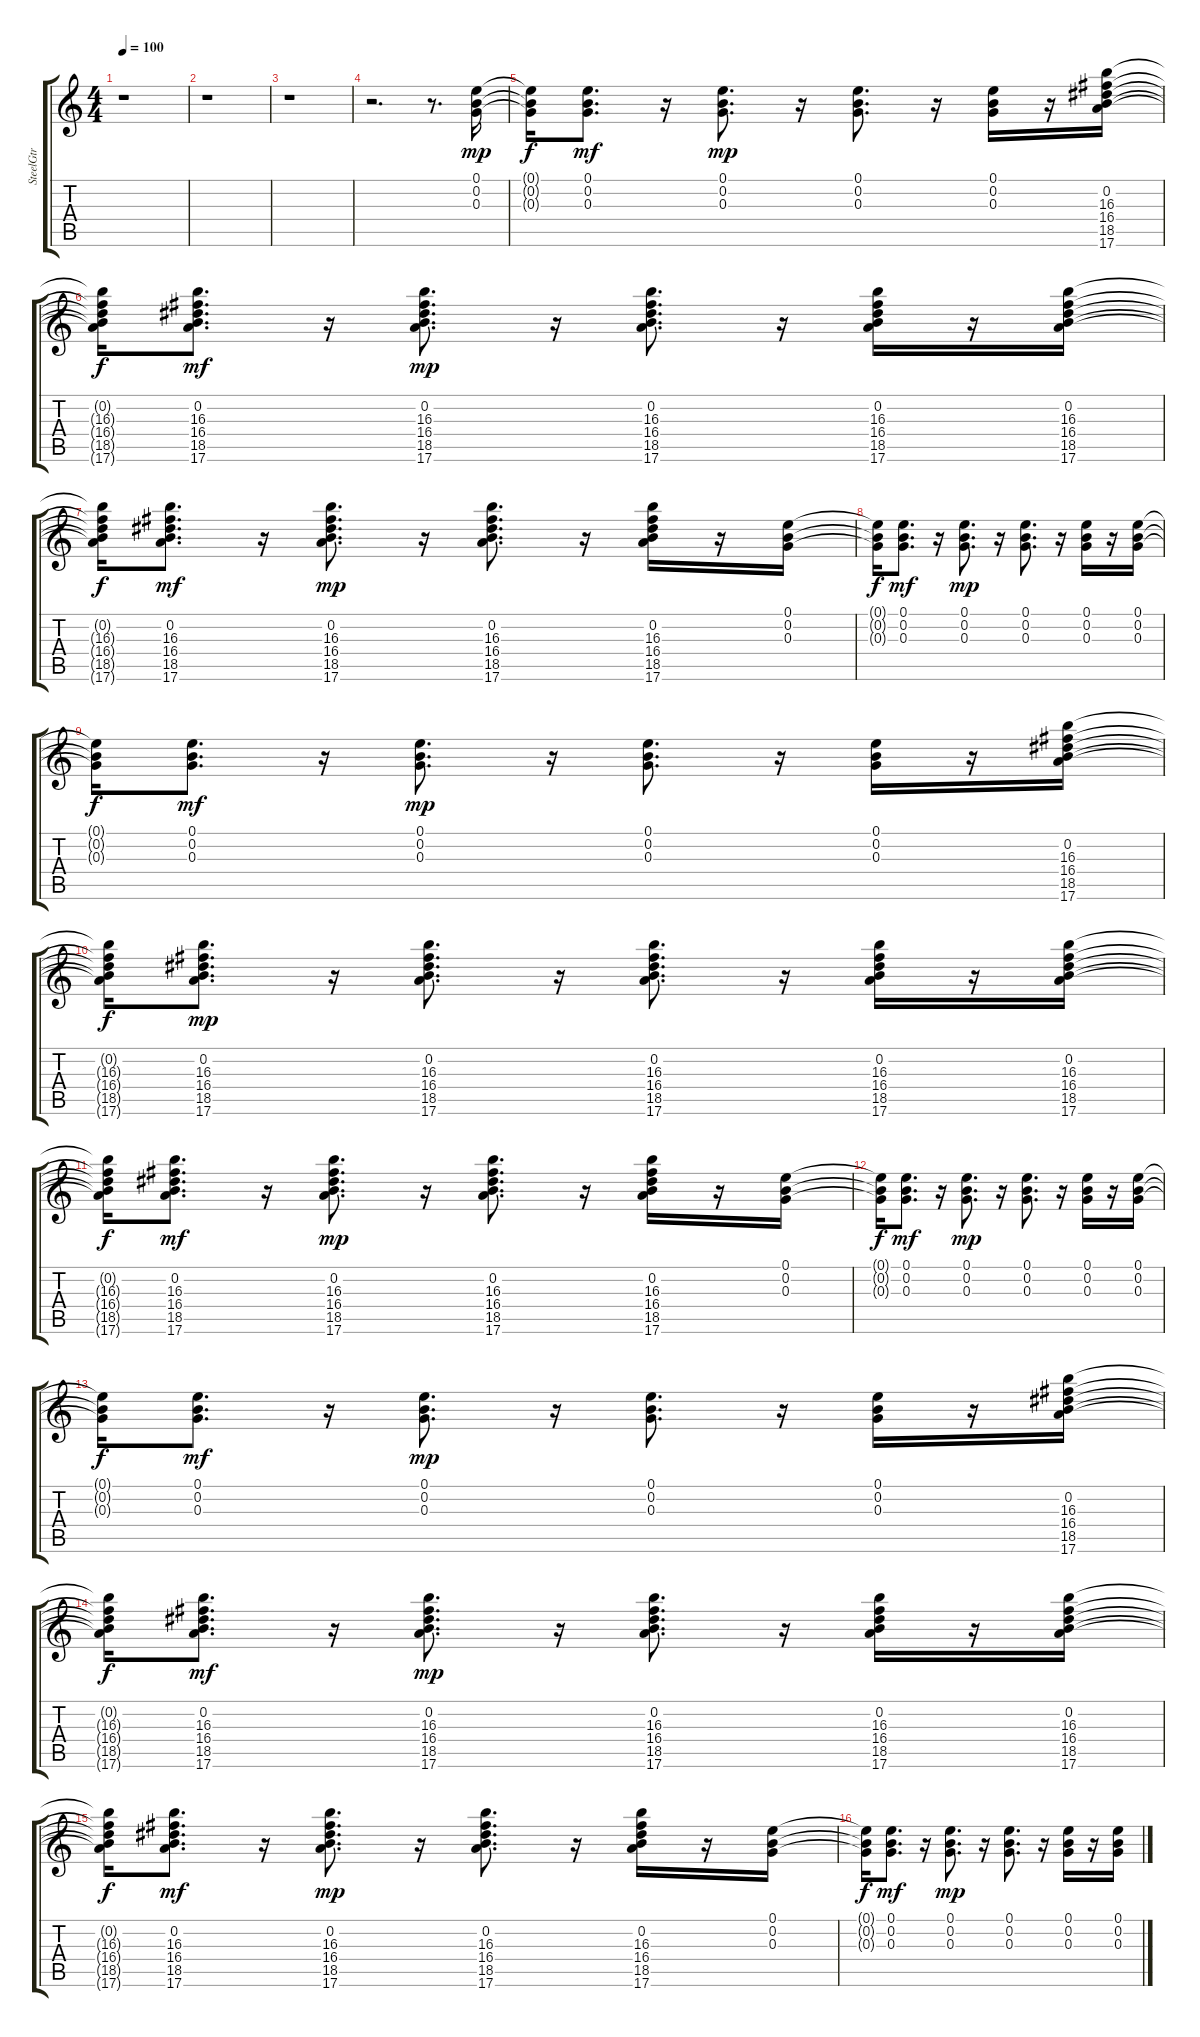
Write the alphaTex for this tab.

\track ("SteelGtr" "SteelGtr") {instrument acousticguitarsteel}
\staff {score tabs}
\tuning (E4 B3 G3 D3 A2 E2) {hide}
\ts (4 4)
\tempo 100
\clef g2
\ks c
r.1{dy mp} |
r.1 |
r.1 |
r.2{d} r.8{d} (0.1 0.2 0.3).16 |
(0.1{t} 0.2{t} 0.3{t}).16{dy f} (0.1 0.2 0.3).8{d dy mf} r.16 (0.1 0.2 0.3).8{d dy mp} r.16 (0.1 0.2 0.3).8{d} r.16 (0.1 0.2 0.3).16 r.16 (0.2 16.3 16.4 18.5 17.6).16 |
(0.2{t} 16.3{t} 16.4{t} 18.5{t} 17.6{t}).16{dy f} (0.2 16.3 16.4 18.5 17.6).8{d dy mf} r.16 (0.2 16.3 16.4 18.5 17.6).8{d dy mp} r.16 (0.2 16.3 16.4 18.5 17.6).8{d} r.16 (0.2 16.3 16.4 18.5 17.6).16 r.16 (0.2 16.3 16.4 18.5 17.6).16 |
(0.2{t} 16.3{t} 16.4{t} 18.5{t} 17.6{t}).16{dy f} (0.2 16.3 16.4 18.5 17.6).8{d dy mf} r.16 (0.2 16.3 16.4 18.5 17.6).8{d dy mp} r.16 (0.2 16.3 16.4 18.5 17.6).8{d} r.16 (0.2 16.3 16.4 18.5 17.6).16 r.16 (0.1 0.2 0.3).16 |
(0.1{t} 0.2{t} 0.3{t}).16{dy f} (0.1 0.2 0.3).8{d dy mf} r.16 (0.1 0.2 0.3).8{d dy mp} r.16 (0.1 0.2 0.3).8{d} r.16 (0.1 0.2 0.3).16 r.16 (0.1 0.2 0.3).16 |
(0.1{t} 0.2{t} 0.3{t}).16{dy f} (0.1 0.2 0.3).8{d dy mf} r.16 (0.1 0.2 0.3).8{d dy mp} r.16 (0.1 0.2 0.3).8{d} r.16 (0.1 0.2 0.3).16 r.16 (0.2 16.3 16.4 18.5 17.6).16 |
(0.2{t} 16.3{t} 16.4{t} 18.5{t} 17.6{t}).16{dy f} (0.2 16.3 16.4 18.5 17.6).8{d dy mp} r.16 (0.2 16.3 16.4 18.5 17.6).8{d} r.16 (0.2 16.3 16.4 18.5 17.6).8{d} r.16 (0.2 16.3 16.4 18.5 17.6).16 r.16 (0.2 16.3 16.4 18.5 17.6).16 |
(0.2{t} 16.3{t} 16.4{t} 18.5{t} 17.6{t}).16{dy f} (0.2 16.3 16.4 18.5 17.6).8{d dy mf} r.16 (0.2 16.3 16.4 18.5 17.6).8{d dy mp} r.16 (0.2 16.3 16.4 18.5 17.6).8{d} r.16 (0.2 16.3 16.4 18.5 17.6).16 r.16 (0.1 0.2 0.3).16 |
(0.1{t} 0.2{t} 0.3{t}).16{dy f} (0.1 0.2 0.3).8{d dy mf} r.16 (0.1 0.2 0.3).8{d dy mp} r.16 (0.1 0.2 0.3).8{d} r.16 (0.1 0.2 0.3).16 r.16 (0.1 0.2 0.3).16 |
(0.1{t} 0.2{t} 0.3{t}).16{dy f} (0.1 0.2 0.3).8{d dy mf} r.16 (0.1 0.2 0.3).8{d dy mp} r.16 (0.1 0.2 0.3).8{d} r.16 (0.1 0.2 0.3).16 r.16 (0.2 16.3 16.4 18.5 17.6).16 |
(0.2{t} 16.3{t} 16.4{t} 18.5{t} 17.6{t}).16{dy f} (0.2 16.3 16.4 18.5 17.6).8{d dy mf} r.16 (0.2 16.3 16.4 18.5 17.6).8{d dy mp} r.16 (0.2 16.3 16.4 18.5 17.6).8{d} r.16 (0.2 16.3 16.4 18.5 17.6).16 r.16 (0.2 16.3 16.4 18.5 17.6).16 |
(0.2{t} 16.3{t} 16.4{t} 18.5{t} 17.6{t}).16{dy f} (0.2 16.3 16.4 18.5 17.6).8{d dy mf} r.16 (0.2 16.3 16.4 18.5 17.6).8{d dy mp} r.16 (0.2 16.3 16.4 18.5 17.6).8{d} r.16 (0.2 16.3 16.4 18.5 17.6).16 r.16 (0.1 0.2 0.3).16 |
(0.1{t} 0.2{t} 0.3{t}).16{dy f} (0.1 0.2 0.3).8{d dy mf} r.16 (0.1 0.2 0.3).8{d dy mp} r.16 (0.1 0.2 0.3).8{d} r.16 (0.1 0.2 0.3).16 r.16 (0.1 0.2 0.3).16
